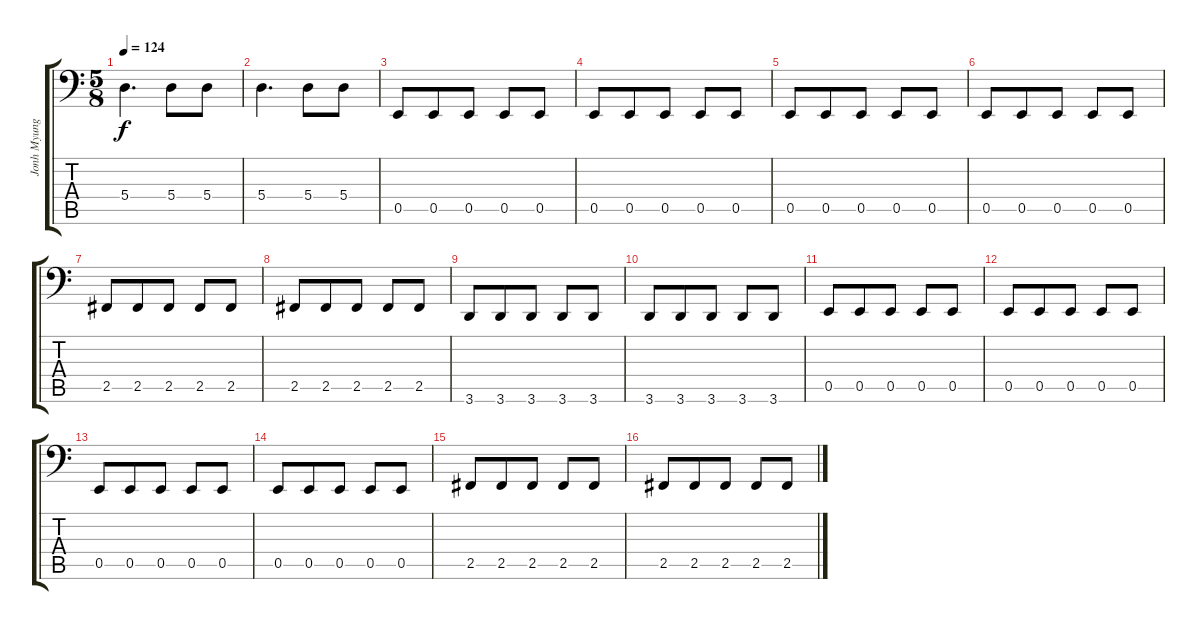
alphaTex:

\track ("Jonh Myung - Bass" "Jonh Myung") {instrument electricbassfinger}
\staff {score tabs}
\tuning (C3 G2 D2 A1 E1 B0) {hide}
\ts (5 8)
\tempo 124
\clef f4
\ks c
5.4.4{d dy f} 5.4.8 5.4.8 |
5.4.4{d} 5.4.8 5.4.8 |
0.5.8 0.5.8 0.5.8 0.5.8 0.5.8 |
0.5.8 0.5.8 0.5.8 0.5.8 0.5.8 |
0.5.8 0.5.8 0.5.8 0.5.8 0.5.8 |
0.5.8 0.5.8 0.5.8 0.5.8 0.5.8 |
2.5.8 2.5.8 2.5.8 2.5.8 2.5.8 |
2.5.8 2.5.8 2.5.8 2.5.8 2.5.8 |
3.6.8 3.6.8 3.6.8 3.6.8 3.6.8 |
3.6.8 3.6.8 3.6.8 3.6.8 3.6.8 |
0.5.8 0.5.8 0.5.8 0.5.8 0.5.8 |
0.5.8 0.5.8 0.5.8 0.5.8 0.5.8 |
0.5.8 0.5.8 0.5.8 0.5.8 0.5.8 |
0.5.8 0.5.8 0.5.8 0.5.8 0.5.8 |
2.5.8 2.5.8 2.5.8 2.5.8 2.5.8 |
2.5.8 2.5.8 2.5.8 2.5.8 2.5.8
